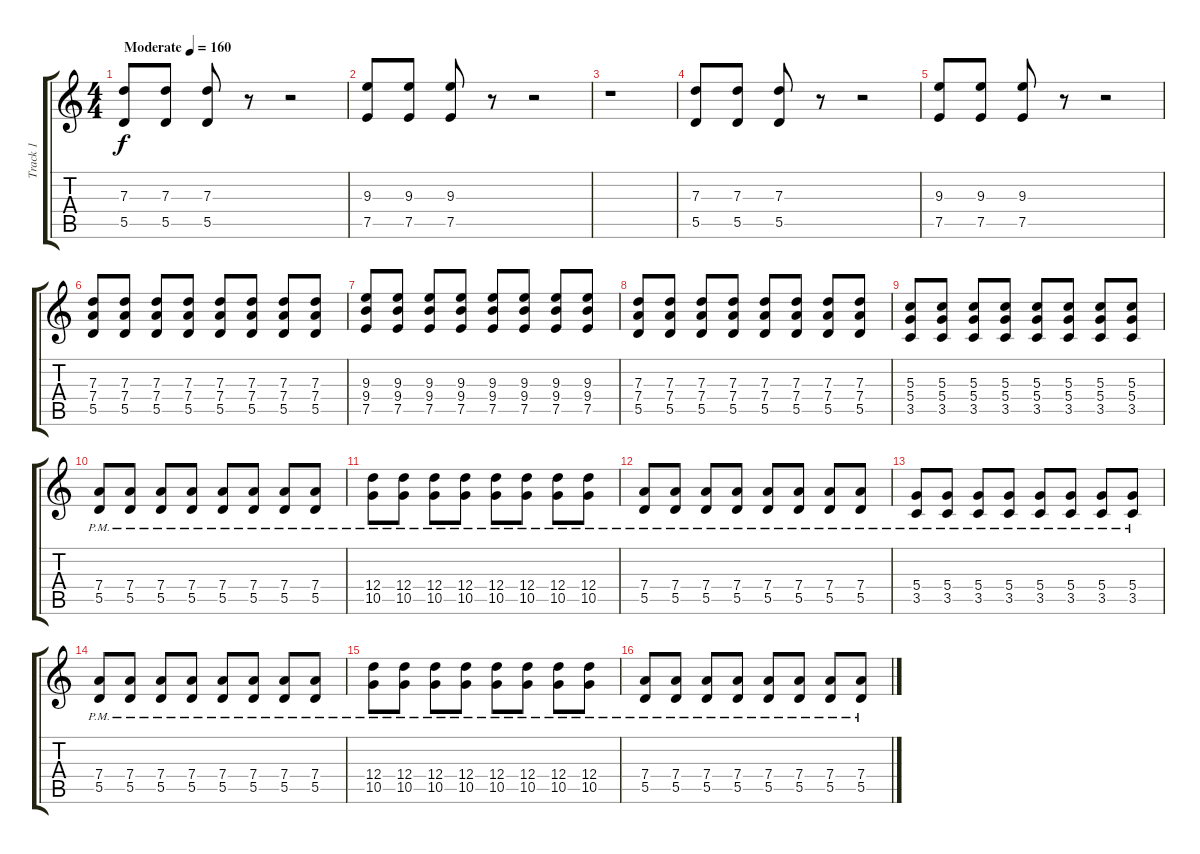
\track ("Track 1" "Track 1") {instrument distortionguitar}
\staff {score tabs}
\tuning (E4 B3 G3 D3 A2 E2) {hide}
\ts (4 4)
\tempo (160 "Moderate")
\clef g2
\ks c
(7.3 5.5).8{dy f instrument distortionguitar} (7.3 5.5).8 (7.3 5.5).8 r.8 r.2 |
(9.3 7.5).8 (9.3 7.5).8 (9.3 7.5).8 r.8 r.2 |
r.1 |
(7.3 5.5).8 (7.3 5.5).8 (7.3 5.5).8 r.8 r.2 |
(9.3 7.5).8 (9.3 7.5).8 (9.3 7.5).8 r.8 r.2 |
(7.3 7.4 5.5).8 (7.3 7.4 5.5).8 (7.3 7.4 5.5).8 (7.3 7.4 5.5).8 (7.3 7.4 5.5).8 (7.3 7.4 5.5).8 (7.3 7.4 5.5).8 (7.3 7.4 5.5).8 |
(9.3 9.4 7.5).8 (9.3 9.4 7.5).8 (9.3 9.4 7.5).8 (9.3 9.4 7.5).8 (9.3 9.4 7.5).8 (9.3 9.4 7.5).8 (9.3 9.4 7.5).8 (9.3 9.4 7.5).8 |
(7.3 7.4 5.5).8 (7.3 7.4 5.5).8 (7.3 7.4 5.5).8 (7.3 7.4 5.5).8 (7.3 7.4 5.5).8 (7.3 7.4 5.5).8 (7.3 7.4 5.5).8 (7.3 7.4 5.5).8 |
(5.3 5.4 3.5).8 (5.3 5.4 3.5).8 (5.3 5.4 3.5).8 (5.3 5.4 3.5).8 (5.3 5.4 3.5).8 (5.3 5.4 3.5).8 (5.3 5.4 3.5).8 (5.3 5.4 3.5).8 |
(7.4{pm} 5.5{pm}).8 (7.4{pm} 5.5{pm}).8 (7.4{pm} 5.5{pm}).8 (7.4{pm} 5.5{pm}).8 (7.4{pm} 5.5{pm}).8 (7.4{pm} 5.5{pm}).8 (7.4{pm} 5.5{pm}).8 (7.4{pm} 5.5{pm}).8 |
(12.4{pm} 10.5{pm}).8 (12.4{pm} 10.5{pm}).8 (12.4{pm} 10.5{pm}).8 (12.4{pm} 10.5{pm}).8 (12.4{pm} 10.5{pm}).8 (12.4{pm} 10.5{pm}).8 (12.4{pm} 10.5{pm}).8 (12.4{pm} 10.5{pm}).8 |
(7.4{pm} 5.5{pm}).8 (7.4{pm} 5.5{pm}).8 (7.4{pm} 5.5{pm}).8 (7.4{pm} 5.5{pm}).8 (7.4{pm} 5.5{pm}).8 (7.4{pm} 5.5{pm}).8 (7.4{pm} 5.5{pm}).8 (7.4{pm} 5.5{pm}).8 |
(5.4{pm} 3.5{pm}).8 (5.4{pm} 3.5{pm}).8 (5.4{pm} 3.5{pm}).8 (5.4{pm} 3.5{pm}).8 (5.4{pm} 3.5{pm}).8 (5.4{pm} 3.5{pm}).8 (5.4{pm} 3.5{pm}).8 (5.4{pm} 3.5{pm}).8 |
(7.4{pm} 5.5{pm}).8 (7.4{pm} 5.5{pm}).8 (7.4{pm} 5.5{pm}).8 (7.4{pm} 5.5{pm}).8 (7.4{pm} 5.5{pm}).8 (7.4{pm} 5.5{pm}).8 (7.4{pm} 5.5{pm}).8 (7.4{pm} 5.5{pm}).8 |
(12.4{pm} 10.5{pm}).8 (12.4{pm} 10.5{pm}).8 (12.4{pm} 10.5{pm}).8 (12.4{pm} 10.5{pm}).8 (12.4{pm} 10.5{pm}).8 (12.4{pm} 10.5{pm}).8 (12.4{pm} 10.5{pm}).8 (12.4{pm} 10.5{pm}).8 |
(7.4{pm} 5.5{pm}).8 (7.4{pm} 5.5{pm}).8 (7.4{pm} 5.5{pm}).8 (7.4{pm} 5.5{pm}).8 (7.4{pm} 5.5{pm}).8 (7.4{pm} 5.5{pm}).8 (7.4{pm} 5.5{pm}).8 (7.4{pm} 5.5{pm}).8
